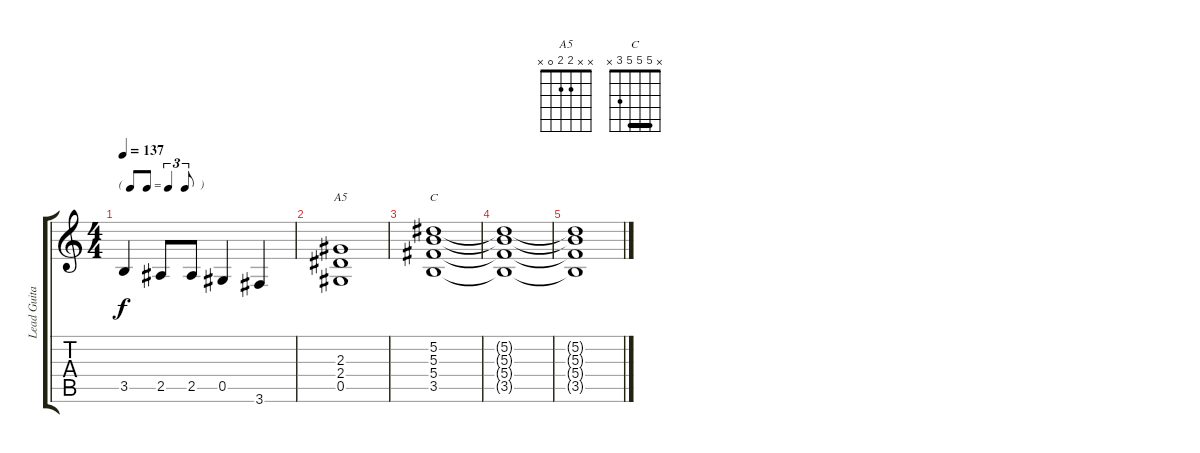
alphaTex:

\track ("Lead Guitar (Slash)" "Lead Guita") {instrument overdrivenguitar}
\staff {score tabs}
\tuning (Eb4 Bb3 Gb3 Db3 Ab2 Eb2) {hide}
\chord ("A5" x x 2 2 0 x)
\chord ("C" x 5 5 5 3 x) {barre 5}
\ts (4 4)
\tf triplet8th
\tempo 137
\clef g2
\ks c
3.5.4{dy f} 2.5.8 2.5.8 0.5.4 3.6.4 |
(2.3 2.4 0.5).1{ch "A5"} |
(5.2 5.3 5.4 3.5).1{ch "C"} |
(5.2{t} 5.3{t} 5.4{t} 3.5{t}).1 |
(5.2{t} 5.3{t} 5.4{t} 3.5{t}).1
